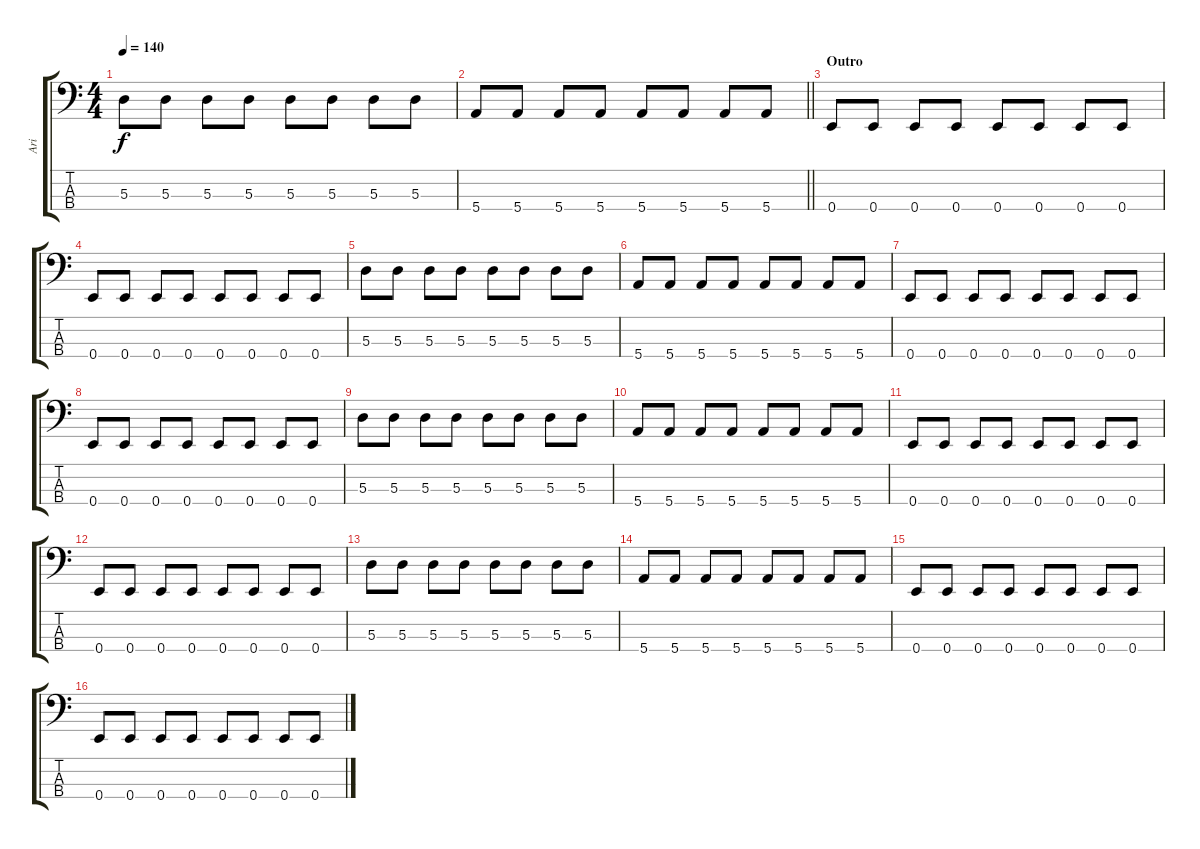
\track ("Ari" "Ari") {instrument electricbassfinger}
\staff {score tabs}
\tuning (G2 D2 A1 E1) {hide}
\ts (4 4)
\tempo 140
\clef f4
\ks c
5.3.8{dy f} 5.3.8 5.3.8 5.3.8 5.3.8 5.3.8 5.3.8 5.3.8 |
\barLineRight lightlight
5.4.8 5.4.8 5.4.8 5.4.8 5.4.8 5.4.8 5.4.8 5.4.8 |
\section ("" "Outro")
0.4.8 0.4.8 0.4.8 0.4.8 0.4.8 0.4.8 0.4.8 0.4.8 |
0.4.8 0.4.8 0.4.8 0.4.8 0.4.8 0.4.8 0.4.8 0.4.8 |
5.3.8 5.3.8 5.3.8 5.3.8 5.3.8 5.3.8 5.3.8 5.3.8 |
5.4.8 5.4.8 5.4.8 5.4.8 5.4.8 5.4.8 5.4.8 5.4.8 |
0.4.8 0.4.8 0.4.8 0.4.8 0.4.8 0.4.8 0.4.8 0.4.8 |
0.4.8 0.4.8 0.4.8 0.4.8 0.4.8 0.4.8 0.4.8 0.4.8 |
5.3.8 5.3.8 5.3.8 5.3.8 5.3.8 5.3.8 5.3.8 5.3.8 |
5.4.8 5.4.8 5.4.8 5.4.8 5.4.8 5.4.8 5.4.8 5.4.8 |
0.4.8 0.4.8 0.4.8 0.4.8 0.4.8 0.4.8 0.4.8 0.4.8 |
0.4.8 0.4.8 0.4.8 0.4.8 0.4.8 0.4.8 0.4.8 0.4.8 |
5.3.8 5.3.8 5.3.8 5.3.8 5.3.8 5.3.8 5.3.8 5.3.8 |
5.4.8 5.4.8 5.4.8 5.4.8 5.4.8 5.4.8 5.4.8 5.4.8 |
0.4.8 0.4.8 0.4.8 0.4.8 0.4.8 0.4.8 0.4.8 0.4.8 |
0.4.8 0.4.8 0.4.8 0.4.8 0.4.8 0.4.8 0.4.8 0.4.8
